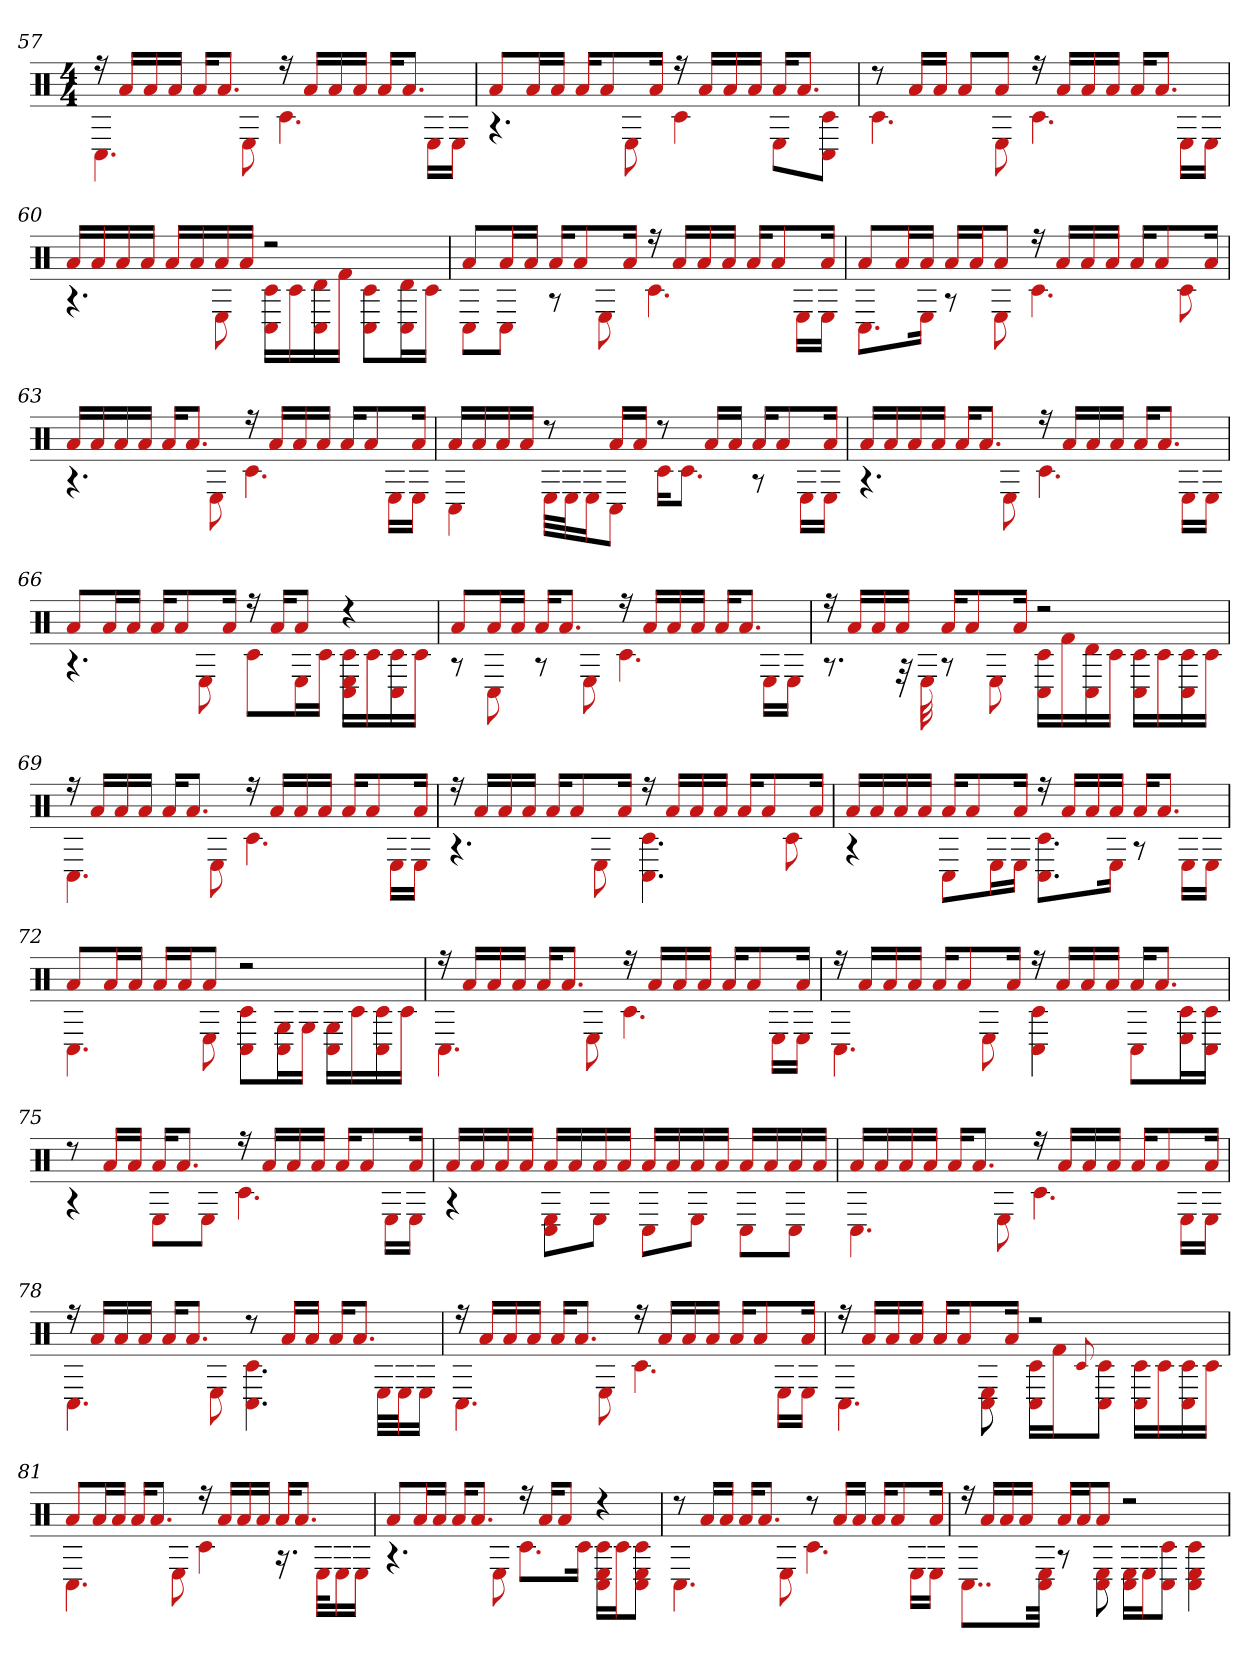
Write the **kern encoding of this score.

**kern
*part1
*staff1
*clefX
*k[]
*M4/4
=57
*^
16r	4.C#
16aLL	.
16a	.
16aJJ	.
16aKL	.
8.aJ	.
.	8E
16r	4.c#
16aLL	.
16a	.
16aJJ	.
16aKL	.
8.aJ	.
.	16ELL
.	16EJJ
=58	=58
8aL	4.r
16aL	.
16aJJ	.
16aKL	.
8a	.
.	8E
16aJk	.
16r	4c#
16aLL	.
16a	.
16aJJ	.
16aKL	8EL
8.aJ	.
.	8C# 8c#J
=59	=59
8r	4.c#
16aLL	.
16aJJ	.
8aL	.
8aJ	8E
16r	4.c#
16aLL	.
16a	.
16aJJ	.
16aKL	.
8.aJ	.
.	16ELL
.	16EJJ
=60	=60
16aLL	4.r
16a	.
16a	.
16aJJ	.
16aLL	.
16a	.
16a	8E
16aJJ	.
2r	16C# 16c#LL
.	16c#
.	16C# 16d
.	16f#JJ
.	8C# 8c#L
.	16C# 16dL
.	16c#JJ
=61	=61
8aL	8C#L
16aL	8C#J
16aJJ	.
16aKL	8r
8a	.
.	8E
16aJk	.
16r	4.c#
16aLL	.
16a	.
16aJJ	.
16aKL	.
8a	.
.	16ELL
16aJk	16EJJ
=62	=62
8aL	8.C#L
16aL	.
16aJJ	16EJk
16aLL	8r
16aJ	.
8aJ	8E
16r	4.c#
16aLL	.
16a	.
16aJJ	.
16aKL	.
8a	.
.	8c#
16aJk	.
=63	=63
16aLL	4.r
16a	.
16a	.
16aJJ	.
16aKL	.
8.aJ	.
.	8E
16r	4.c#
16aLL	.
16a	.
16aJJ	.
16aKL	.
8a	.
.	16ELL
16aJk	16EJJ
=64	=64
16aLL	4C#
16a	.
16a	.
16aJJ	.
8r	32ELLL
.	32EJ
.	16EJ
16aLL	8C#J
16aJJ	.
8r	16c#KL
.	8.c#J
16aLL	.
16aJJ	.
16aKL	8r
8a	.
.	16ELL
16aJk	16EJJ
=65	=65
16aLL	4.r
16a	.
16a	.
16aJJ	.
16aKL	.
8.aJ	.
.	8E
16r	4.c#
16aLL	.
16a	.
16aJJ	.
16aKL	.
8.aJ	.
.	16ELL
.	16EJJ
=66	=66
8aL	4.r
16aL	.
16aJJ	.
16aKL	.
8a	.
.	8E
16aJk	.
16r	8c#L
16aKL	.
8aJ	16EL
.	16c#JJ
4r	16C# 16c# 16ELL
.	16c#
.	16C# 16c#
.	16c#JJ
=67	=67
8aL	8r
16aL	8C#
16aJJ	.
16aKL	8r
8.aJ	.
.	8E
16r	4.c#
16aLL	.
16a	.
16aJJ	.
16aKL	.
8.aJ	.
.	16ELL
.	16EJJ
=68	=68
16r	8.r
16aLL	.
16a	.
16aJJ	32r
.	32E
16aKL	8r
8a	.
.	8E
16aJk	.
2r	16c# 16C#LL
.	16f#
.	16C# 16d
.	16c#JJ
.	16C# 16c#LL
.	16c#
.	16C# 16c#
.	16c#JJ
=69	=69
16r	4.C#
16aLL	.
16a	.
16aJJ	.
16aKL	.
8.aJ	.
.	8E
16r	4.c#
16aLL	.
16a	.
16aJJ	.
16aKL	.
8a	.
.	16ELL
16aJk	16EJJ
=70	=70
16r	4.r
16aLL	.
16a	.
16aJJ	.
16aKL	.
8a	.
.	8E
16aJk	.
16r	4.C# 4.c#
16aLL	.
16a	.
16aJJ	.
16aKL	.
8a	.
.	8c#
16aJk	.
=71	=71
16aLL	4r
16a	.
16a	.
16aJJ	.
16aKL	8C#L
8a	.
.	16EL
16aJk	16EJJ
16r	8.C# 8.c#L
16aLL	.
16a	.
16aJJ	16EJk
16aKL	8r
8.aJ	.
.	16ELL
.	16EJJ
=72	=72
8aL	4.C#
16aL	.
16aJJ	.
16aLL	.
16aJ	.
8aJ	8E
2r	8C# 8c#L
.	16G 16C#L
.	16GJJ
.	16C# 16GLL
.	16c#
.	16C# 16c#
.	16c#JJ
=73	=73
16r	4.C#
16aLL	.
16a	.
16aJJ	.
16aKL	.
8.aJ	.
.	8E
16r	4.c#
16aLL	.
16a	.
16aJJ	.
16aKL	.
8a	.
.	16ELL
16aJk	16EJJ
=74	=74
16r	4.C#
16aLL	.
16a	.
16aJJ	.
16aKL	.
8a	.
.	8E
16aJk	.
16r	4C# 4c#
16aLL	.
16a	.
16aJJ	.
16aKL	8C#L
8.aJ	.
.	16E 16c#L
.	16c# 16C#JJ
=75	=75
8r	4r
16aLL	.
16aJJ	.
16aKL	8EL
8.aJ	.
.	8EJ
16r	4.c#
16aLL	.
16a	.
16aJJ	.
16aKL	.
8a	.
.	16ELL
16aJk	16EJJ
=76	=76
16aLL	4r
16a	.
16a	.
16aJJ	.
16aLL	8C# 8EL
16a	.
16a	8EJ
16aJJ	.
16aLL	8C#L
16a	.
16a	8EJ
16aJJ	.
16aLL	8C#L
16a	.
16a	8C#J
16aJJ	.
=77	=77
16aLL	4.C#
16a	.
16a	.
16aJJ	.
16aKL	.
8.aJ	.
.	8E
16r	4.c#
16aLL	.
16a	.
16aJJ	.
16aKL	.
8a	.
.	16ELL
16aJk	16EJJ
=78	=78
16r	4.C#
16aLL	.
16a	.
16aJJ	.
16aKL	.
8.aJ	.
.	8E
8r	4.C# 4.c#
16aLL	.
16aJJ	.
16aKL	.
8.aJ	.
.	32ELLL
.	32EJ
.	16EJJ
=79	=79
16r	4.C#
16aLL	.
16a	.
16aJJ	.
16aKL	.
8.aJ	.
.	8E
16r	4.c#
16aLL	.
16a	.
16aJJ	.
16aKL	.
8a	.
.	16ELL
16aJk	16EJJ
=80	=80
16r	4.C#
16aLL	.
16a	.
16aJJ	.
16aKL	.
8a	.
.	8C# 8E
16aJk	.
2r	16c# 16C#LL
.	16f#J
.	8qqc#
.	8C# 8c#J
.	16C# 16c#LL
.	16c#
.	16C# 16c#
.	16c#JJ
=81	=81
8aL	4.C#
16aL	.
16aJJ	.
16aKL	.
8.aJ	.
.	8E
16r	4c#
16aLL	.
16a	.
16aJJ	.
16aKL	16.r
8.aJ	.
.	32EKLL
.	16E
.	16EJJ
=82	=82
8aL	4.r
16aL	.
16aJJ	.
16aKL	.
8.aJ	.
.	8E
16r	8.c#L
16aKL	.
8aJ	.
.	16c#Jk
4r	16C# 16E 16c#LL
.	16c#J
.	8E 8C# 8c#J
=83	=83
8r	4.C#
16aLL	.
16aJJ	.
16aKL	.
8.aJ	.
.	8E
8r	4.c#
16aLL	.
16aJJ	.
16aKL	.
8a	.
.	16ELL
16aJk	16EJJ
=84	=84
16r	8..C#L
16aLL	.
16a	.
16aJJ	.
.	32E 32C#Jkk
16aLL	8r
16aJ	.
8aJ	8C# 8E
2r	16E 16C#LL
.	16EJ
.	8C# 8c#J
.	4c# 4C# 4E
*v	*v
=
*-
